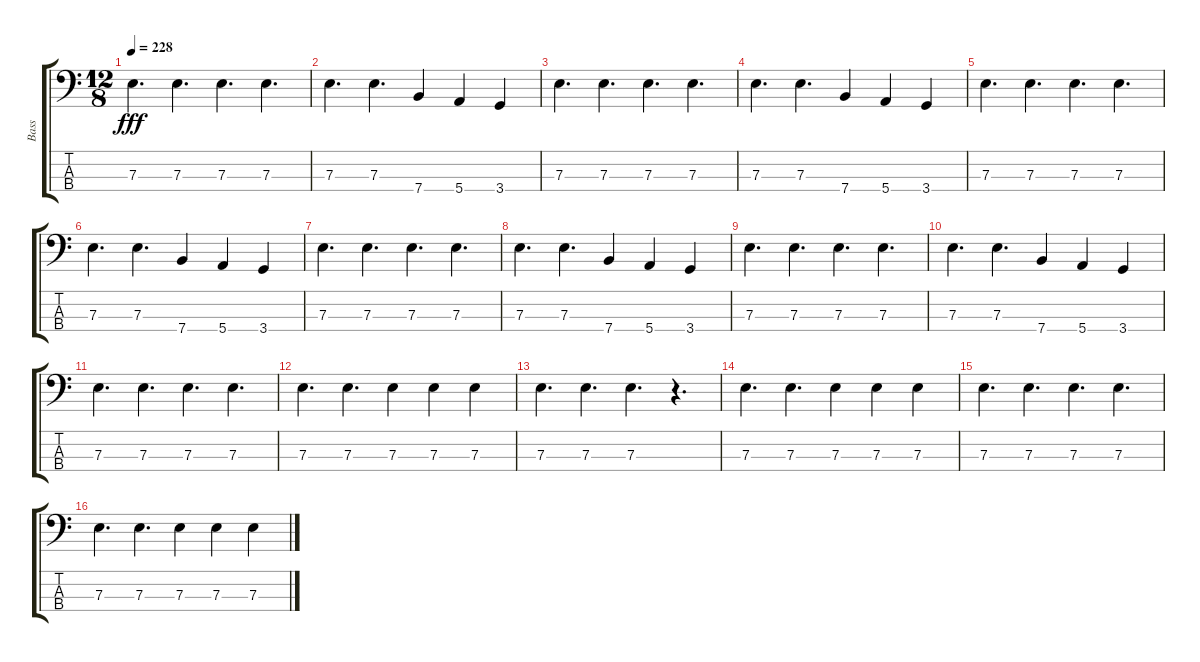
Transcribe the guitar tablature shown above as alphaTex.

\track ("Bass" "Bass") {instrument electricbassfinger}
\staff {score tabs}
\tuning (G2 D2 A1 E1) {hide}
\ts (12 8)
\tempo 228
\clef f4
\ks c
7.3.4{d dy fff} 7.3.4{d} 7.3.4{d} 7.3.4{d} |
7.3.4{d} 7.3.4{d} 7.4.4 5.4.4 3.4.4 |
7.3.4{d} 7.3.4{d} 7.3.4{d} 7.3.4{d} |
7.3.4{d} 7.3.4{d} 7.4.4 5.4.4 3.4.4 |
7.3.4{d} 7.3.4{d} 7.3.4{d} 7.3.4{d} |
7.3.4{d} 7.3.4{d} 7.4.4 5.4.4 3.4.4 |
7.3.4{d} 7.3.4{d} 7.3.4{d} 7.3.4{d} |
7.3.4{d} 7.3.4{d} 7.4.4 5.4.4 3.4.4 |
7.3.4{d} 7.3.4{d} 7.3.4{d} 7.3.4{d} |
7.3.4{d} 7.3.4{d} 7.4.4 5.4.4 3.4.4 |
7.3.4{d} 7.3.4{d} 7.3.4{d} 7.3.4{d} |
7.3.4{d} 7.3.4{d} 7.3.4 7.3.4 7.3.4 |
7.3.4{d} 7.3.4{d} 7.3.4{d} r.4{d} |
7.3.4{d} 7.3.4{d} 7.3.4 7.3.4 7.3.4 |
7.3.4{d} 7.3.4{d} 7.3.4{d} 7.3.4{d} |
7.3.4{d} 7.3.4{d} 7.3.4 7.3.4 7.3.4
